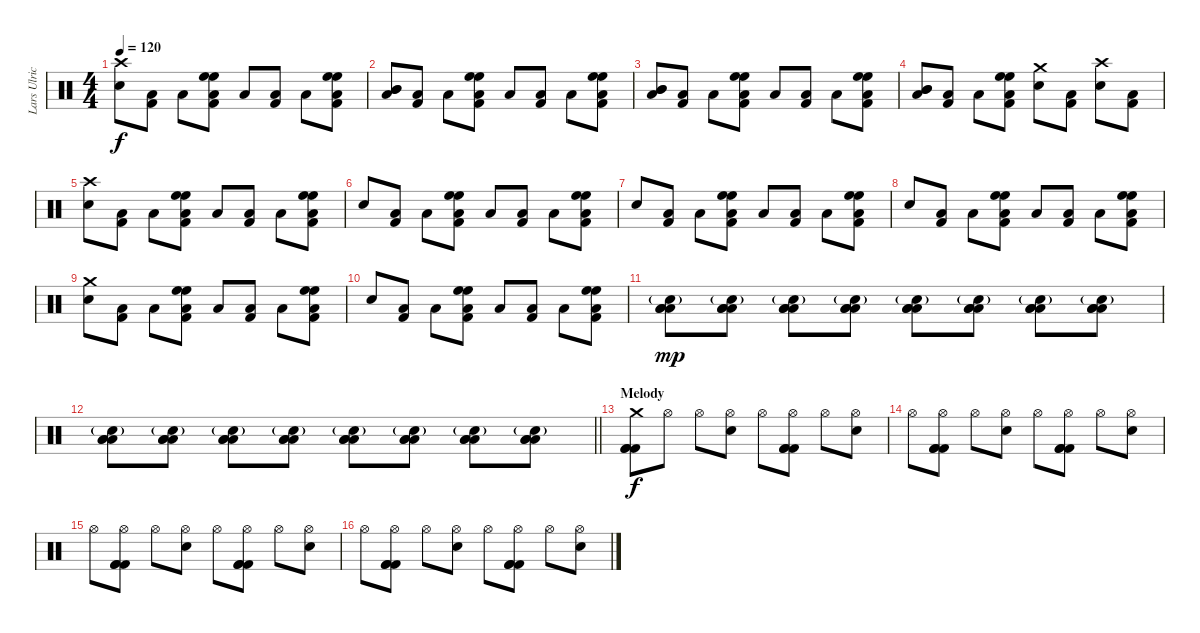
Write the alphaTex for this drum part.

\track ("Lars Ulrich" "Lars Ulric") {instrument percussion}
\staff {score}
\articulation defaults
\ts (4 4)
\tempo 120
\clef neutral
\ks c
("Crash high (hit)" "Electric Snare (hit)").8{dy f} ("Low Floor Tom (hit)" "Kick (hit) 2").8 "Low Floor Tom (hit)".8 ("High Floor Tom (hit)" "Low Floor Tom (hit)" "High Floor Tom (hit)" "Kick (hit) 2").8 "Low Floor Tom (hit)".8 ("Low Floor Tom (hit)" "Kick (hit) 2").8 "Low Floor Tom (hit)".8 ("High Floor Tom (hit)" "Low Floor Tom (hit)" "High Floor Tom (hit)" "Kick (hit) 2").8 |
("Mid Tom (hit)" "Low Floor Tom (hit)" "Mid Tom (hit)").8 ("Low Floor Tom (hit)" "Kick (hit) 2").8 "Low Floor Tom (hit)".8 ("High Floor Tom (hit)" "Low Floor Tom (hit)" "High Floor Tom (hit)" "Kick (hit) 2").8 "Low Floor Tom (hit)".8 ("Low Floor Tom (hit)" "Kick (hit) 2").8 "Low Floor Tom (hit)".8 ("High Floor Tom (hit)" "Low Floor Tom (hit)" "High Floor Tom (hit)" "Kick (hit) 2").8 |
("Mid Tom (hit)" "Low Floor Tom (hit)" "Mid Tom (hit)").8 ("Low Floor Tom (hit)" "Kick (hit) 2").8 "Low Floor Tom (hit)".8 ("High Floor Tom (hit)" "Low Floor Tom (hit)" "High Floor Tom (hit)" "Kick (hit) 2").8 "Low Floor Tom (hit)".8 ("Low Floor Tom (hit)" "Kick (hit) 2").8 "Low Floor Tom (hit)".8 ("High Floor Tom (hit)" "Low Floor Tom (hit)" "High Floor Tom (hit)" "Kick (hit) 2").8 |
("Mid Tom (hit)" "Low Floor Tom (hit)" "Mid Tom (hit)").8 ("Low Floor Tom (hit)" "Kick (hit) 2").8 "Low Floor Tom (hit)".8 ("High Floor Tom (hit)" "Low Floor Tom (hit)" "High Floor Tom (hit)" "Kick (hit) 2").8 ("Crash medium (hit)" "Electric Snare (hit)").8 ("Low Floor Tom (hit)" "Kick (hit) 2").8 ("Crash high (hit)" "Electric Snare (hit)").8 ("Low Floor Tom (hit)" "Kick (hit) 2").8 |
("Crash high (hit)" "Electric Snare (hit)").8 ("Low Floor Tom (hit)" "Kick (hit) 2").8 "Low Floor Tom (hit)".8 ("High Floor Tom (hit)" "Low Floor Tom (hit)" "High Floor Tom (hit)" "Kick (hit) 2").8 "Low Floor Tom (hit)".8 ("Low Floor Tom (hit)" "Kick (hit) 2").8 "Low Floor Tom (hit)".8 ("High Floor Tom (hit)" "Low Floor Tom (hit)" "High Floor Tom (hit)" "Kick (hit) 2").8 |
"Electric Snare (hit)".8 ("Low Floor Tom (hit)" "Kick (hit) 2").8 "Low Floor Tom (hit)".8 ("High Floor Tom (hit)" "Low Floor Tom (hit)" "High Floor Tom (hit)" "Kick (hit) 2").8 "Low Floor Tom (hit)".8 ("Low Floor Tom (hit)" "Kick (hit) 2").8 "Low Floor Tom (hit)".8 ("High Floor Tom (hit)" "Low Floor Tom (hit)" "High Floor Tom (hit)" "Kick (hit) 2").8 |
"Electric Snare (hit)".8 ("Low Floor Tom (hit)" "Kick (hit) 2").8 "Low Floor Tom (hit)".8 ("High Floor Tom (hit)" "Low Floor Tom (hit)" "High Floor Tom (hit)" "Kick (hit) 2").8 "Low Floor Tom (hit)".8 ("Low Floor Tom (hit)" "Kick (hit) 2").8 "Low Floor Tom (hit)".8 ("High Floor Tom (hit)" "Low Floor Tom (hit)" "High Floor Tom (hit)" "Kick (hit) 2").8 |
"Electric Snare (hit)".8 ("Low Floor Tom (hit)" "Kick (hit) 2").8 "Low Floor Tom (hit)".8 ("High Floor Tom (hit)" "Low Floor Tom (hit)" "High Floor Tom (hit)" "Kick (hit) 2").8 "Low Floor Tom (hit)".8 ("Low Floor Tom (hit)" "Kick (hit) 2").8 "Low Floor Tom (hit)".8 ("High Floor Tom (hit)" "Low Floor Tom (hit)" "High Floor Tom (hit)" "Kick (hit) 2").8 |
("Crash medium (hit)" "Electric Snare (hit)").8 ("Low Floor Tom (hit)" "Kick (hit) 2").8 "Low Floor Tom (hit)".8 ("High Floor Tom (hit)" "Low Floor Tom (hit)" "High Floor Tom (hit)" "Kick (hit) 2").8 "Low Floor Tom (hit)".8 ("Low Floor Tom (hit)" "Kick (hit) 2").8 "Low Floor Tom (hit)".8 ("High Floor Tom (hit)" "Low Floor Tom (hit)" "High Floor Tom (hit)" "Kick (hit) 2").8 |
"Electric Snare (hit)".8 ("Low Floor Tom (hit)" "Kick (hit) 2").8 "Low Floor Tom (hit)".8 ("High Floor Tom (hit)" "Low Floor Tom (hit)" "High Floor Tom (hit)" "Kick (hit) 2").8 "Low Floor Tom (hit)".8 ("Low Floor Tom (hit)" "Kick (hit) 2").8 "Low Floor Tom (hit)".8 ("High Floor Tom (hit)" "Low Floor Tom (hit)" "High Floor Tom (hit)" "Kick (hit) 2").8 |
("Low Floor Tom (hit)" "Low Floor Tom (hit)" "Low Floor Tom (hit)" "Electric Snare (hit)"{g}).8{dy mp volume 8} ("Low Floor Tom (hit)" "Low Floor Tom (hit)" "Low Floor Tom (hit)" "Electric Snare (hit)"{g}).8{volume 16} ("Low Floor Tom (hit)" "Low Floor Tom (hit)" "Low Floor Tom (hit)" "Electric Snare (hit)"{g}).8 ("Low Floor Tom (hit)" "Low Floor Tom (hit)" "Low Floor Tom (hit)" "Electric Snare (hit)"{g}).8 ("Low Floor Tom (hit)" "Low Floor Tom (hit)" "Low Floor Tom (hit)" "Electric Snare (hit)"{g}).8 ("Low Floor Tom (hit)" "Low Floor Tom (hit)" "Low Floor Tom (hit)" "Electric Snare (hit)"{g}).8 ("Low Floor Tom (hit)" "Low Floor Tom (hit)" "Low Floor Tom (hit)" "Electric Snare (hit)"{g}).8 ("Low Floor Tom (hit)" "Low Floor Tom (hit)" "Low Floor Tom (hit)" "Electric Snare (hit)"{g}).8 |
\barLineRight lightlight
("Low Floor Tom (hit)" "Low Floor Tom (hit)" "Low Floor Tom (hit)" "Electric Snare (hit)"{g}).8 ("Low Floor Tom (hit)" "Low Floor Tom (hit)" "Low Floor Tom (hit)" "Electric Snare (hit)"{g}).8 ("Low Floor Tom (hit)" "Low Floor Tom (hit)" "Low Floor Tom (hit)" "Electric Snare (hit)"{g}).8 ("Low Floor Tom (hit)" "Low Floor Tom (hit)" "Low Floor Tom (hit)" "Electric Snare (hit)"{g}).8 ("Low Floor Tom (hit)" "Low Floor Tom (hit)" "Low Floor Tom (hit)" "Electric Snare (hit)"{g}).8 ("Low Floor Tom (hit)" "Low Floor Tom (hit)" "Low Floor Tom (hit)" "Electric Snare (hit)"{g}).8 ("Low Floor Tom (hit)" "Low Floor Tom (hit)" "Low Floor Tom (hit)" "Electric Snare (hit)"{g}).8 ("Low Floor Tom (hit)" "Low Floor Tom (hit)" "Low Floor Tom (hit)" "Electric Snare (hit)"{g}).8 |
\section ("" "Melody")
("Crash medium (hit)" "Kick (hit) 2" "Kick (hit) 2" "Kick (hit) 2").8{dy f} "Hi-Hat (open)".8 "Hi-Hat (open)".8 ("Hi-Hat (open)" "Electric Snare (hit)").8 "Hi-Hat (open)".8 ("Hi-Hat (open)" "Kick (hit) 2" "Kick (hit) 2" "Kick (hit) 2").8 "Hi-Hat (open)".8 ("Hi-Hat (open)" "Electric Snare (hit)").8 |
"Hi-Hat (open)".8 ("Hi-Hat (open)" "Kick (hit) 2" "Kick (hit) 2" "Kick (hit) 2").8 "Hi-Hat (open)".8 ("Hi-Hat (open)" "Electric Snare (hit)").8 "Hi-Hat (open)".8 ("Hi-Hat (open)" "Kick (hit) 2" "Kick (hit) 2" "Kick (hit) 2").8 "Hi-Hat (open)".8 ("Hi-Hat (open)" "Electric Snare (hit)").8 |
"Hi-Hat (open)".8 ("Hi-Hat (open)" "Kick (hit) 2" "Kick (hit) 2" "Kick (hit) 2").8 "Hi-Hat (open)".8 ("Hi-Hat (open)" "Electric Snare (hit)").8 "Hi-Hat (open)".8 ("Hi-Hat (open)" "Kick (hit) 2" "Kick (hit) 2" "Kick (hit) 2").8 "Hi-Hat (open)".8 ("Hi-Hat (open)" "Electric Snare (hit)").8 |
"Hi-Hat (open)".8 ("Hi-Hat (open)" "Kick (hit) 2" "Kick (hit) 2" "Kick (hit) 2").8 "Hi-Hat (open)".8 ("Hi-Hat (open)" "Electric Snare (hit)").8 "Hi-Hat (open)".8 ("Hi-Hat (open)" "Kick (hit) 2" "Kick (hit) 2" "Kick (hit) 2").8 "Hi-Hat (open)".8 ("Hi-Hat (open)" "Electric Snare (hit)").8
